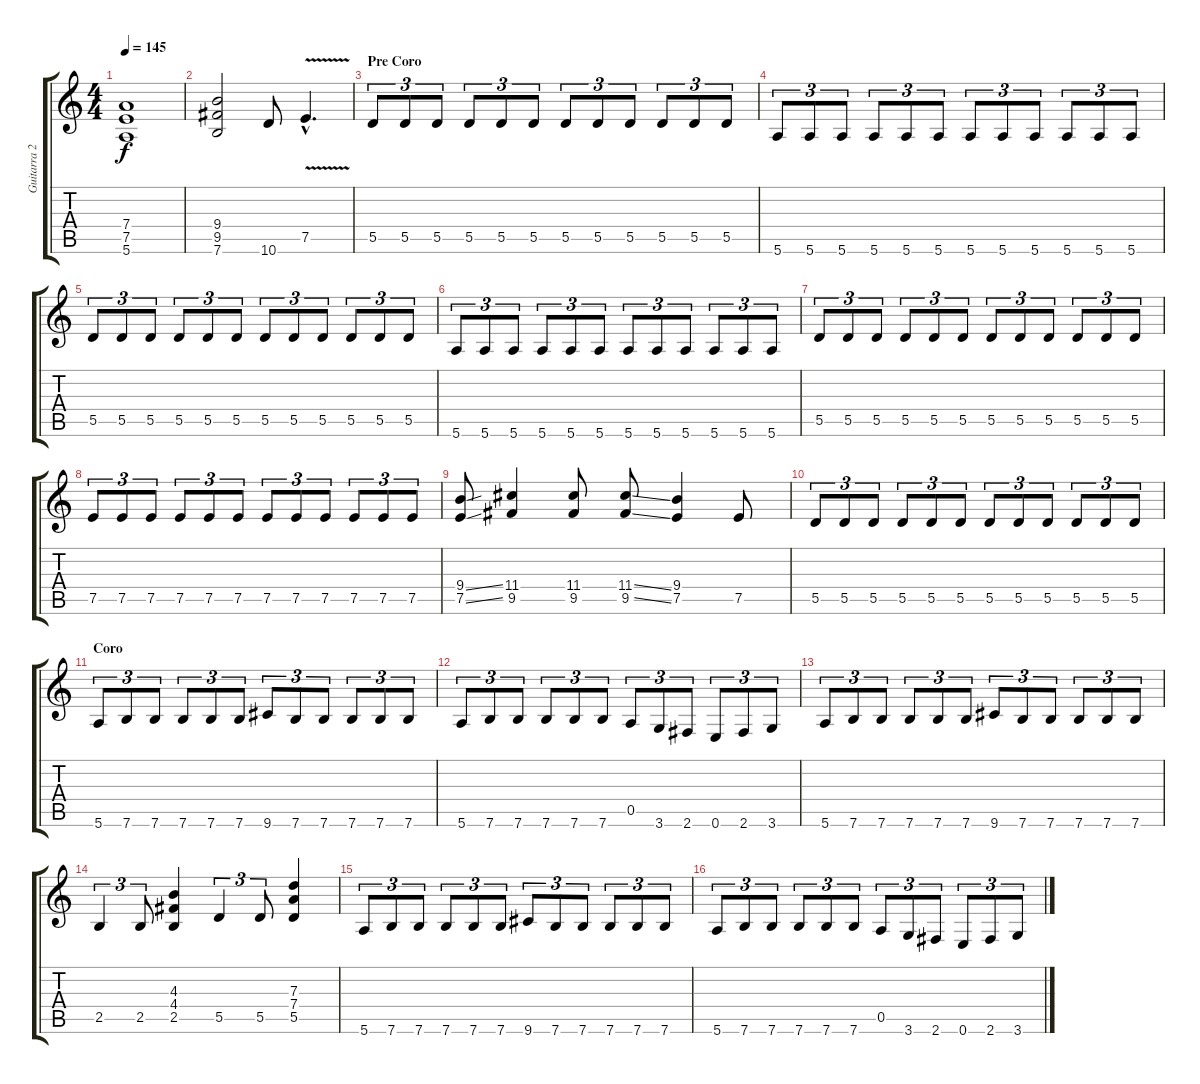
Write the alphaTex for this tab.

\track ("Guitarra 2" "Guitarra 2") {instrument distortionguitar}
\staff {score tabs}
\tuning (E4 B3 G3 D3 A2 E2) {hide}
\ts (4 4)
\tempo 145
\clef g2
\ks c
(7.4 7.5 5.6).1{dy f} |
(9.4 9.5 7.6).2 10.6.8 7.5{v hac}.4{d} |
\section ("" "Pre Coro")
5.5.8{tu (3 2)} 5.5.8{tu (3 2)} 5.5.8{tu (3 2)} 5.5.8{tu (3 2)} 5.5.8{tu (3 2)} 5.5.8{tu (3 2)} 5.5.8{tu (3 2)} 5.5.8{tu (3 2)} 5.5.8{tu (3 2)} 5.5.8{tu (3 2)} 5.5.8{tu (3 2)} 5.5.8{tu (3 2)} |
5.6.8{tu (3 2)} 5.6.8{tu (3 2)} 5.6.8{tu (3 2)} 5.6.8{tu (3 2)} 5.6.8{tu (3 2)} 5.6.8{tu (3 2)} 5.6.8{tu (3 2)} 5.6.8{tu (3 2)} 5.6.8{tu (3 2)} 5.6.8{tu (3 2)} 5.6.8{tu (3 2)} 5.6.8{tu (3 2)} |
5.5.8{tu (3 2)} 5.5.8{tu (3 2)} 5.5.8{tu (3 2)} 5.5.8{tu (3 2)} 5.5.8{tu (3 2)} 5.5.8{tu (3 2)} 5.5.8{tu (3 2)} 5.5.8{tu (3 2)} 5.5.8{tu (3 2)} 5.5.8{tu (3 2)} 5.5.8{tu (3 2)} 5.5.8{tu (3 2)} |
5.6.8{tu (3 2)} 5.6.8{tu (3 2)} 5.6.8{tu (3 2)} 5.6.8{tu (3 2)} 5.6.8{tu (3 2)} 5.6.8{tu (3 2)} 5.6.8{tu (3 2)} 5.6.8{tu (3 2)} 5.6.8{tu (3 2)} 5.6.8{tu (3 2)} 5.6.8{tu (3 2)} 5.6.8{tu (3 2)} |
5.5.8{tu (3 2)} 5.5.8{tu (3 2)} 5.5.8{tu (3 2)} 5.5.8{tu (3 2)} 5.5.8{tu (3 2)} 5.5.8{tu (3 2)} 5.5.8{tu (3 2)} 5.5.8{tu (3 2)} 5.5.8{tu (3 2)} 5.5.8{tu (3 2)} 5.5.8{tu (3 2)} 5.5.8{tu (3 2)} |
7.5.8{tu (3 2)} 7.5.8{tu (3 2)} 7.5.8{tu (3 2)} 7.5.8{tu (3 2)} 7.5.8{tu (3 2)} 7.5.8{tu (3 2)} 7.5.8{tu (3 2)} 7.5.8{tu (3 2)} 7.5.8{tu (3 2)} 7.5.8{tu (3 2)} 7.5.8{tu (3 2)} 7.5.8{tu (3 2)} |
(9.4{ss} 7.5{ss}).8 (11.4 9.5).4 (11.4 9.5).8 (11.4{ss} 9.5{ss}).8 (9.4 7.5).4 7.5.8 |
5.5.8{tu (3 2)} 5.5.8{tu (3 2)} 5.5.8{tu (3 2)} 5.5.8{tu (3 2)} 5.5.8{tu (3 2)} 5.5.8{tu (3 2)} 5.5.8{tu (3 2)} 5.5.8{tu (3 2)} 5.5.8{tu (3 2)} 5.5.8{tu (3 2)} 5.5.8{tu (3 2)} 5.5.8{tu (3 2)} |
\section ("" "Coro")
5.6.8{tu (3 2)} 7.6.8{tu (3 2)} 7.6.8{tu (3 2)} 7.6.8{tu (3 2)} 7.6.8{tu (3 2)} 7.6.8{tu (3 2)} 9.6.8{tu (3 2)} 7.6.8{tu (3 2)} 7.6.8{tu (3 2)} 7.6.8{tu (3 2)} 7.6.8{tu (3 2)} 7.6.8{tu (3 2)} |
5.6.8{tu (3 2)} 7.6.8{tu (3 2)} 7.6.8{tu (3 2)} 7.6.8{tu (3 2)} 7.6.8{tu (3 2)} 7.6.8{tu (3 2)} 0.5.8{tu (3 2)} 3.6.8{tu (3 2)} 2.6.8{tu (3 2)} 0.6.8{tu (3 2)} 2.6.8{tu (3 2)} 3.6.8{tu (3 2)} |
5.6.8{tu (3 2)} 7.6.8{tu (3 2)} 7.6.8{tu (3 2)} 7.6.8{tu (3 2)} 7.6.8{tu (3 2)} 7.6.8{tu (3 2)} 9.6.8{tu (3 2)} 7.6.8{tu (3 2)} 7.6.8{tu (3 2)} 7.6.8{tu (3 2)} 7.6.8{tu (3 2)} 7.6.8{tu (3 2)} |
2.5.4{tu (3 2)} 2.5.8{tu (3 2)} (4.3 4.4 2.5).4 5.5.4{tu (3 2)} 5.5.8{tu (3 2)} (7.3 7.4 5.5).4 |
5.6.8{tu (3 2)} 7.6.8{tu (3 2)} 7.6.8{tu (3 2)} 7.6.8{tu (3 2)} 7.6.8{tu (3 2)} 7.6.8{tu (3 2)} 9.6.8{tu (3 2)} 7.6.8{tu (3 2)} 7.6.8{tu (3 2)} 7.6.8{tu (3 2)} 7.6.8{tu (3 2)} 7.6.8{tu (3 2)} |
5.6.8{tu (3 2)} 7.6.8{tu (3 2)} 7.6.8{tu (3 2)} 7.6.8{tu (3 2)} 7.6.8{tu (3 2)} 7.6.8{tu (3 2)} 0.5.8{tu (3 2)} 3.6.8{tu (3 2)} 2.6.8{tu (3 2)} 0.6.8{tu (3 2)} 2.6.8{tu (3 2)} 3.6.8{tu (3 2)}
